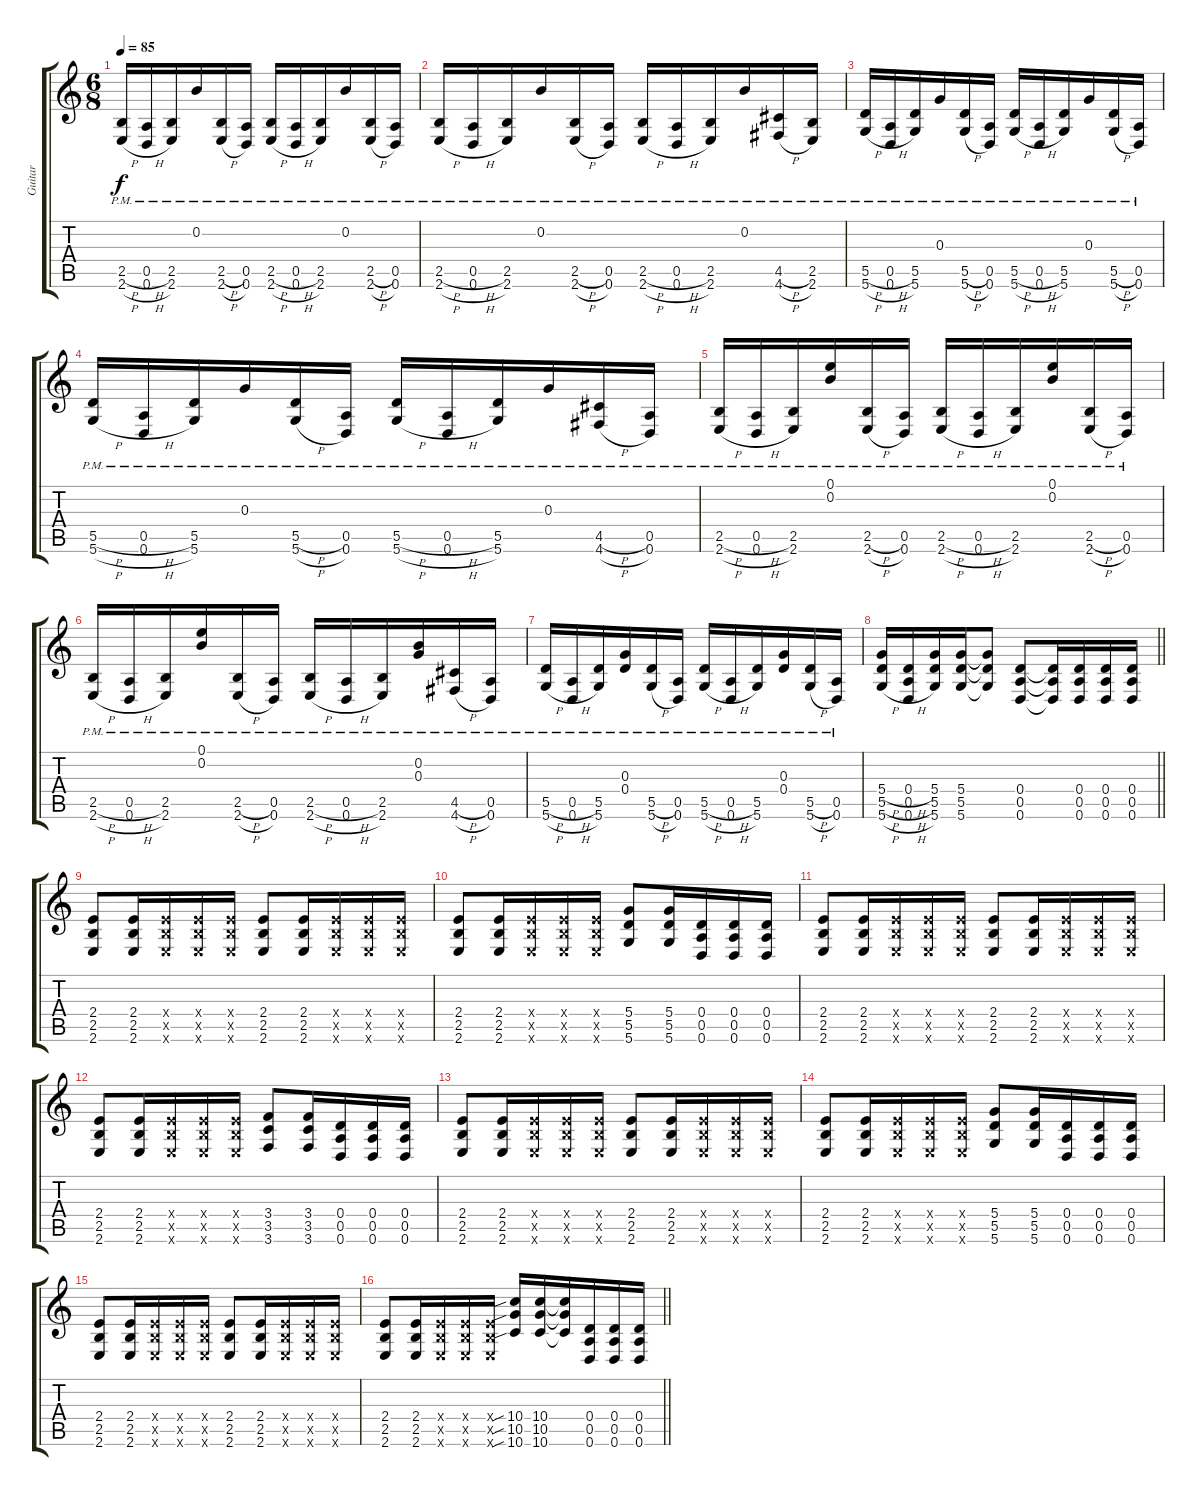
\track ("Guitar" "Guitar") {instrument overdrivenguitar}
\staff {score tabs}
\tuning (E4 B3 G3 D3 A2 D2) {hide}
\ts (6 8)
\section ("" "")
\tempo 85
\clef g2
\ks c
(2.5{h pm} 2.6{h pm}).16{dy f} (0.5{h pm} 0.6{h pm}).16 (2.5{pm} 2.6{pm}).16 0.2{pm}.16 (2.5{h pm} 2.6{h pm}).16 (0.5{pm} 0.6{pm}).16 (2.5{h pm} 2.6{h pm}).16 (0.5{h pm} 0.6{h pm}).16 (2.5{pm} 2.6{pm}).16 0.2{pm}.16 (2.5{h pm} 2.6{h pm}).16 (0.5{pm} 0.6{pm}).16 |
(2.5{h pm} 2.6{h pm}).16 (0.5{h pm} 0.6{h pm}).16 (2.5{pm} 2.6{pm}).16 0.2{pm}.16 (2.5{h pm} 2.6{h pm}).16 (0.5{pm} 0.6{pm}).16 (2.5{h pm} 2.6{h pm}).16 (0.5{h pm} 0.6{h pm}).16 (2.5{pm} 2.6{pm}).16 0.2{pm}.16 (4.5{h pm} 4.6{h pm}).16 (2.5{pm} 2.6{pm}).16 |
(5.5{h pm} 5.6{h pm}).16 (0.5{h pm} 0.6{h pm}).16 (5.5{pm} 5.6{pm}).16 0.3{pm}.16 (5.5{h pm} 5.6{h pm}).16 (0.5{pm} 0.6{pm}).16 (5.5{h pm} 5.6{h pm}).16 (0.5{h pm} 0.6{h pm}).16 (5.5{pm} 5.6{pm}).16 0.3{pm}.16 (5.5{h pm} 5.6{h pm}).16 (0.5{pm} 0.6{pm}).16 |
(5.5{h pm} 5.6{h pm}).16 (0.5{h pm} 0.6{h pm}).16 (5.5{pm} 5.6{pm}).16 0.3{pm}.16 (5.5{h pm} 5.6{h pm}).16 (0.5{pm} 0.6{pm}).16 (5.5{h pm} 5.6{h pm}).16 (0.5{h pm} 0.6{h pm}).16 (5.5{pm} 5.6{pm}).16 0.3{pm}.16 (4.5{h pm} 4.6{h pm}).16 (0.5{pm} 0.6{pm}).16 |
(2.5{h pm} 2.6{h pm}).16 (0.5{h pm} 0.6{h pm}).16 (2.5{pm} 2.6{pm}).16 (0.1{pm} 0.2{pm}).16 (2.5{h pm} 2.6{h pm}).16 (0.5{pm} 0.6{pm}).16 (2.5{h pm} 2.6{h pm}).16 (0.5{h pm} 0.6{h pm}).16 (2.5{pm} 2.6{pm}).16 (0.1{pm} 0.2{pm}).16 (2.5{h pm} 2.6{h pm}).16 (0.5{pm} 0.6{pm}).16 |
(2.5{h pm} 2.6{h pm}).16 (0.5{h pm} 0.6{h pm}).16 (2.5{pm} 2.6{pm}).16 (0.1{pm} 0.2{pm}).16 (2.5{h pm} 2.6{h pm}).16 (0.5{pm} 0.6{pm}).16 (2.5{h pm} 2.6{h pm}).16 (0.5{h pm} 0.6{h pm}).16 (2.5{pm} 2.6{pm}).16 (0.2{pm} 0.3{pm}).16 (4.5{h pm} 4.6{h pm}).16 (0.5{pm} 0.6{pm}).16 |
(5.5{h pm} 5.6{h pm}).16 (0.5{h pm} 0.6{h pm}).16 (5.5{pm} 5.6{pm}).16 (0.3{pm} 0.4{pm}).16 (5.5{h pm} 5.6{h pm}).16 (0.5{pm} 0.6{pm}).16 (5.5{h pm} 5.6{h pm}).16 (0.5{h pm} 0.6{h pm}).16 (5.5{pm} 5.6{pm}).16 (0.3{pm} 0.4{pm}).16 (5.5{h pm} 5.6{h pm}).16 (0.5{pm} 0.6{pm}).16 |
\barLineRight lightlight
(5.4{h} 5.5{h} 5.6{h}).16 (0.4{h} 0.5{h} 0.6{h}).16 (5.4 5.5 5.6).16 (5.4 5.5 5.6).16 (5.4{t} 5.5{t} 5.6{t}).8 (0.4 0.5 0.6).8 (0.4{t} 0.5{t} 0.6{t}).16 (0.4 0.5 0.6).16 (0.4 0.5 0.6).16 (0.4 0.5 0.6).16 |
\section ("" "")
(2.4 2.5 2.6).8 (2.4 2.5 2.6).16 (2.4{x} 2.5{x} 2.6{x}).16 (2.4{x} 2.5{x} 2.6{x}).16 (2.4{x} 2.5{x} 2.6{x}).16 (2.4 2.5 2.6).8 (2.4 2.5 2.6).16 (2.4{x} 2.5{x} 2.6{x}).16 (2.4{x} 2.5{x} 2.6{x}).16 (2.4{x} 2.5{x} 2.6{x}).16 |
(2.4 2.5 2.6).8 (2.4 2.5 2.6).16 (2.4{x} 2.5{x} 2.6{x}).16 (2.4{x} 2.5{x} 2.6{x}).16 (2.4{x} 2.5{x} 2.6{x}).16 (5.4 5.5 5.6).8 (5.4 5.5 5.6).16 (0.4 0.5 0.6).16 (0.4 0.5 0.6).16 (0.4 0.5 0.6).16 |
(2.4 2.5 2.6).8 (2.4 2.5 2.6).16 (2.4{x} 2.5{x} 2.6{x}).16 (2.4{x} 2.5{x} 2.6{x}).16 (2.4{x} 2.5{x} 2.6{x}).16 (2.4 2.5 2.6).8 (2.4 2.5 2.6).16 (2.4{x} 2.5{x} 2.6{x}).16 (2.4{x} 2.5{x} 2.6{x}).16 (2.4{x} 2.5{x} 2.6{x}).16 |
(2.4 2.5 2.6).8 (2.4 2.5 2.6).16 (2.4{x} 2.5{x} 2.6{x}).16 (2.4{x} 2.5{x} 2.6{x}).16 (2.4{x} 2.5{x} 2.6{x}).16 (3.4 3.5 3.6).8 (3.4 3.5 3.6).16 (0.4 0.5 0.6).16 (0.4 0.5 0.6).16 (0.4 0.5 0.6).16 |
(2.4 2.5 2.6).8 (2.4 2.5 2.6).16 (2.4{x} 2.5{x} 2.6{x}).16 (2.4{x} 2.5{x} 2.6{x}).16 (2.4{x} 2.5{x} 2.6{x}).16 (2.4 2.5 2.6).8 (2.4 2.5 2.6).16 (2.4{x} 2.5{x} 2.6{x}).16 (2.4{x} 2.5{x} 2.6{x}).16 (2.4{x} 2.5{x} 2.6{x}).16 |
(2.4 2.5 2.6).8 (2.4 2.5 2.6).16 (2.4{x} 2.5{x} 2.6{x}).16 (2.4{x} 2.5{x} 2.6{x}).16 (2.4{x} 2.5{x} 2.6{x}).16 (5.4 5.5 5.6).8 (5.4 5.5 5.6).16 (0.4 0.5 0.6).16 (0.4 0.5 0.6).16 (0.4 0.5 0.6).16 |
(2.4 2.5 2.6).8 (2.4 2.5 2.6).16 (2.4{x} 2.5{x} 2.6{x}).16 (2.4{x} 2.5{x} 2.6{x}).16 (2.4{x} 2.5{x} 2.6{x}).16 (2.4 2.5 2.6).8 (2.4 2.5 2.6).16 (2.4{x} 2.5{x} 2.6{x}).16 (2.4{x} 2.5{x} 2.6{x}).16 (2.4{x} 2.5{x} 2.6{x}).16 |
\barLineRight lightlight
(2.4 2.5 2.6).8 (2.4 2.5 2.6).16 (2.4{x} 2.5{x} 2.6{x}).16 (2.4{x} 2.5{x} 2.6{x}).16 (2.4{x} 2.5{x} 2.6{x}).16 (10.4{sib} 10.5{sib} 10.6{sib}).16 (10.4 10.5 10.6).16 (10.4{t} 10.5{t} 10.6{t}).16 (0.4 0.5 0.6).16 (0.4 0.5 0.6).16 (0.4 0.5 0.6).16
